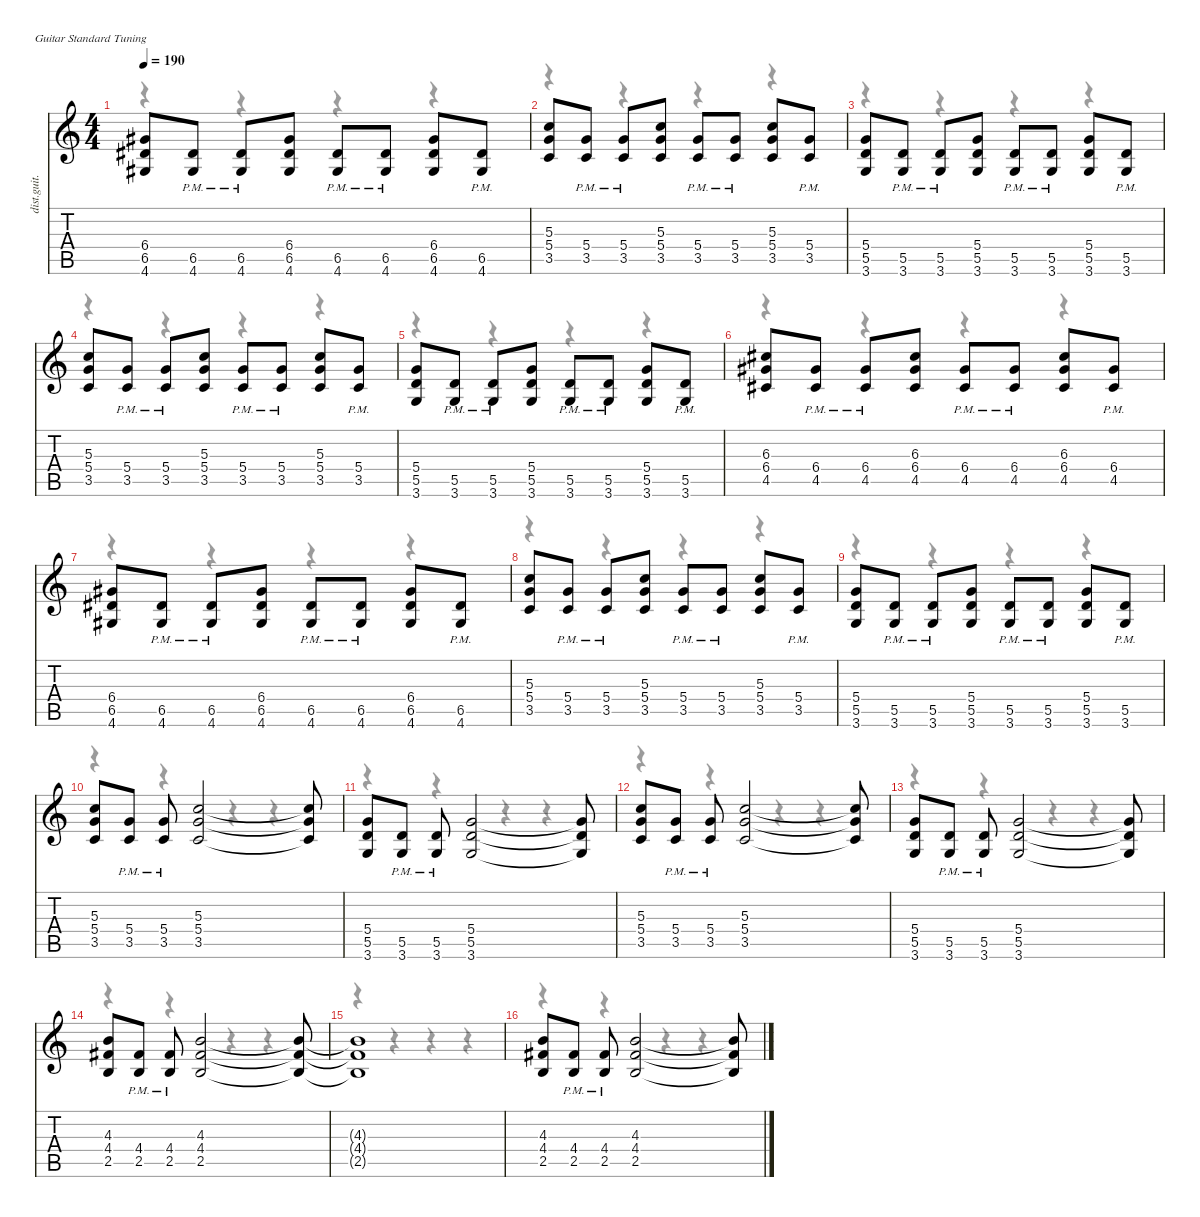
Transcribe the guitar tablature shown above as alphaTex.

\defaultSystemsLayout 4
\hideDynamics
\bracketExtendMode nobrackets
\track ("Rhythm" "dist.guit.") {instrument distortionguitar}
\staff {score tabs}
\tuning (E4 B3 G3 D3 A2 E2)
\voice
\ts (4 4)
\tempo 190
\clef g2
\ks c
(6.4{acc #} 6.5{acc #} 4.6{acc #}).8{dy f beam Up} (6.5{pm acc #} 4.6{pm acc #}).8{beam Up} (6.5{pm acc #} 4.6{pm acc #}).8{beam Up} (6.4{acc #} 6.5{acc #} 4.6{acc #}).8{beam Up} (6.5{pm acc #} 4.6{pm acc #}).8{beam Up} (6.5{pm acc #} 4.6{pm acc #}).8{beam Up} (6.4{acc #} 6.5{acc #} 4.6{acc #}).8{beam Up} (6.5{pm acc #} 4.6{pm acc #}).8{beam Up} |
(5.3 5.4 3.5).8{beam Up} (5.4{pm} 3.5{pm}).8{beam Up} (5.4{pm} 3.5{pm}).8{beam Up} (5.3 5.4 3.5).8{beam Up} (5.4{pm} 3.5{pm}).8{beam Up} (5.4{pm} 3.5{pm}).8{beam Up} (5.3 5.4 3.5).8{beam Up} (5.4{pm} 3.5{pm}).8{beam Up} |
(5.4 5.5 3.6).8{beam Up} (5.5{pm} 3.6{pm}).8{beam Up} (5.5{pm} 3.6{pm}).8{beam Up} (5.4 5.5 3.6).8{beam Up} (5.5{pm} 3.6{pm}).8{beam Up} (5.5{pm} 3.6{pm}).8{beam Up} (5.4 5.5 3.6).8{beam Up} (5.5{pm} 3.6{pm}).8{beam Up} |
(5.3 5.4 3.5).8{beam Up} (5.4{pm} 3.5{pm}).8{beam Up} (5.4{pm} 3.5{pm}).8{beam Up} (5.3 5.4 3.5).8{beam Up} (5.4{pm} 3.5{pm}).8{beam Up} (5.4{pm} 3.5{pm}).8{beam Up} (5.3 5.4 3.5).8{beam Up} (5.4{pm} 3.5{pm}).8{beam Up} |
(5.4 5.5 3.6).8 (5.5{pm} 3.6{pm}).8 (5.5{pm} 3.6{pm}).8 (5.4 5.5 3.6).8 (5.5{pm} 3.6{pm}).8 (5.5{pm} 3.6{pm}).8 (5.4 5.5 3.6).8 (5.5{pm} 3.6{pm}).8 |
(6.3{acc #} 6.4{acc #} 4.5{acc #}).8 (6.4{pm acc #} 4.5{pm acc #}).8 (6.4{pm acc #} 4.5{pm acc #}).8 (6.3{acc #} 6.4{acc #} 4.5{acc #}).8 (6.4{pm acc #} 4.5{pm acc #}).8 (6.4{pm acc #} 4.5{pm acc #}).8 (6.3{acc #} 6.4{acc #} 4.5{acc #}).8 (6.4{pm acc #} 4.5{pm acc #}).8 |
(6.4{acc #} 6.5{acc #} 4.6{acc #}).8 (6.5{pm acc #} 4.6{pm acc #}).8 (6.5{pm acc #} 4.6{pm acc #}).8 (6.4{acc #} 6.5{acc #} 4.6{acc #}).8 (6.5{pm acc #} 4.6{pm acc #}).8 (6.5{pm acc #} 4.6{pm acc #}).8 (6.4{acc #} 6.5{acc #} 4.6{acc #}).8 (6.5{pm acc #} 4.6{pm acc #}).8 |
(5.3 5.4 3.5).8 (5.4{pm} 3.5{pm}).8 (5.4{pm} 3.5{pm}).8 (5.3 5.4 3.5).8 (5.4{pm} 3.5{pm}).8 (5.4{pm} 3.5{pm}).8 (5.3 5.4 3.5).8 (5.4{pm} 3.5{pm}).8 |
(5.4 5.5 3.6).8 (5.5{pm} 3.6{pm}).8 (5.5{pm} 3.6{pm}).8 (5.4 5.5 3.6).8 (5.5{pm} 3.6{pm}).8 (5.5{pm} 3.6{pm}).8 (5.4 5.5 3.6).8 (5.5{pm} 3.6{pm}).8 |
(5.3 5.4 3.5).8 (5.4{pm} 3.5{pm}).8 (5.4{pm} 3.5{pm}).8 (5.3 5.4 3.5).2 (5.3{t} 5.4{t} 3.5{t}).8 |
(5.4 5.5 3.6).8 (5.5{pm} 3.6{pm}).8 (5.5{pm} 3.6{pm}).8 (5.4 5.5 3.6).2 (5.4{t} 5.5{t} 3.6{t}).8 |
(5.3 5.4 3.5).8 (5.4{pm} 3.5{pm}).8 (5.4{pm} 3.5{pm}).8 (5.3 5.4 3.5).2 (5.3{t} 5.4{t} 3.5{t}).8 |
(5.4 5.5 3.6).8 (5.5{pm} 3.6{pm}).8 (5.5{pm} 3.6{pm}).8 (5.4 5.5 3.6).2 (5.4{t} 5.5{t} 3.6{t}).8 |
(4.3 4.4{acc #} 2.5).8 (4.4{pm acc #} 2.5{pm}).8 (4.4{pm acc #} 2.5{pm}).8 (4.3 4.4{acc #} 2.5).2 (4.3{t} 4.4{t acc #} 2.5{t}).8 |
(4.3{t} 4.4{t acc #} 2.5{t}).1 |
(4.3 4.4{acc #} 2.5).8 (4.4{pm acc #} 2.5{pm}).8 (4.4{pm acc #} 2.5{pm}).8 (4.3 4.4{acc #} 2.5).2 (4.3{t} 4.4{t acc #} 2.5{t}).8
\voice
\clef g2
\ottava regular
\simile none
\ks c
r.4{dy mf beam Down} r.4{beam Down} r.4{beam Down} r.4{beam Down} |
r.4{beam Down} r.4{beam Down} r.4{beam Down} r.4{beam Down} |
r.4{beam Down} r.4{beam Down} r.4{beam Down} r.4{beam Down} |
r.4{beam Down} r.4{beam Down} r.4{beam Down} r.4{beam Down} |
r.4 r.4 r.4 r.4 |
r.4 r.4 r.4 r.4 |
r.4 r.4 r.4 r.4 |
r.4 r.4 r.4 r.4 |
r.4 r.4 r.4 r.4 |
r.4 r.4 r.4 r.4 |
r.4 r.4 r.4 r.4 |
r.4 r.4 r.4 r.4 |
r.4 r.4 r.4 r.4 |
r.4 r.4 r.4 r.4 |
r.4 r.4 r.4 r.4 |
r.4 r.4 r.4 r.4
